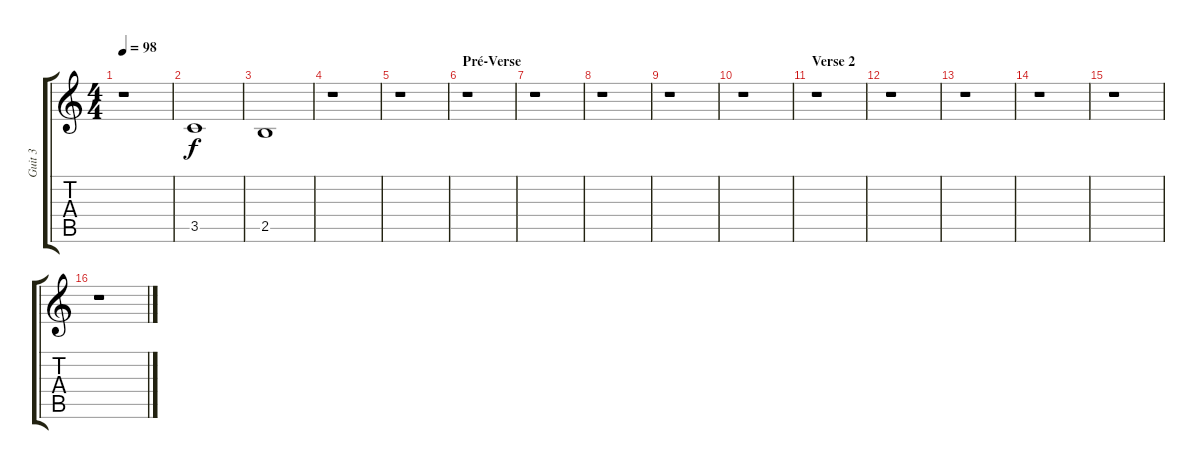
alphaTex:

\track ("Guit 3" "Guit 3") {instrument distortionguitar}
\staff {score tabs}
\tuning (E4 B3 G3 D3 A2 E2) {hide}
\ts (4 4)
\tempo 98
\clef g2
\ks c
r.1{dy f} |
3.5.1 |
2.5.1 |
r.1 |
r.1 |
\section ("" "Pré-Verse")
r.1 |
r.1 |
r.1 |
r.1 |
r.1 |
\section ("" "Verse 2")
r.1 |
r.1 |
r.1 |
r.1 |
r.1 |
r.1
